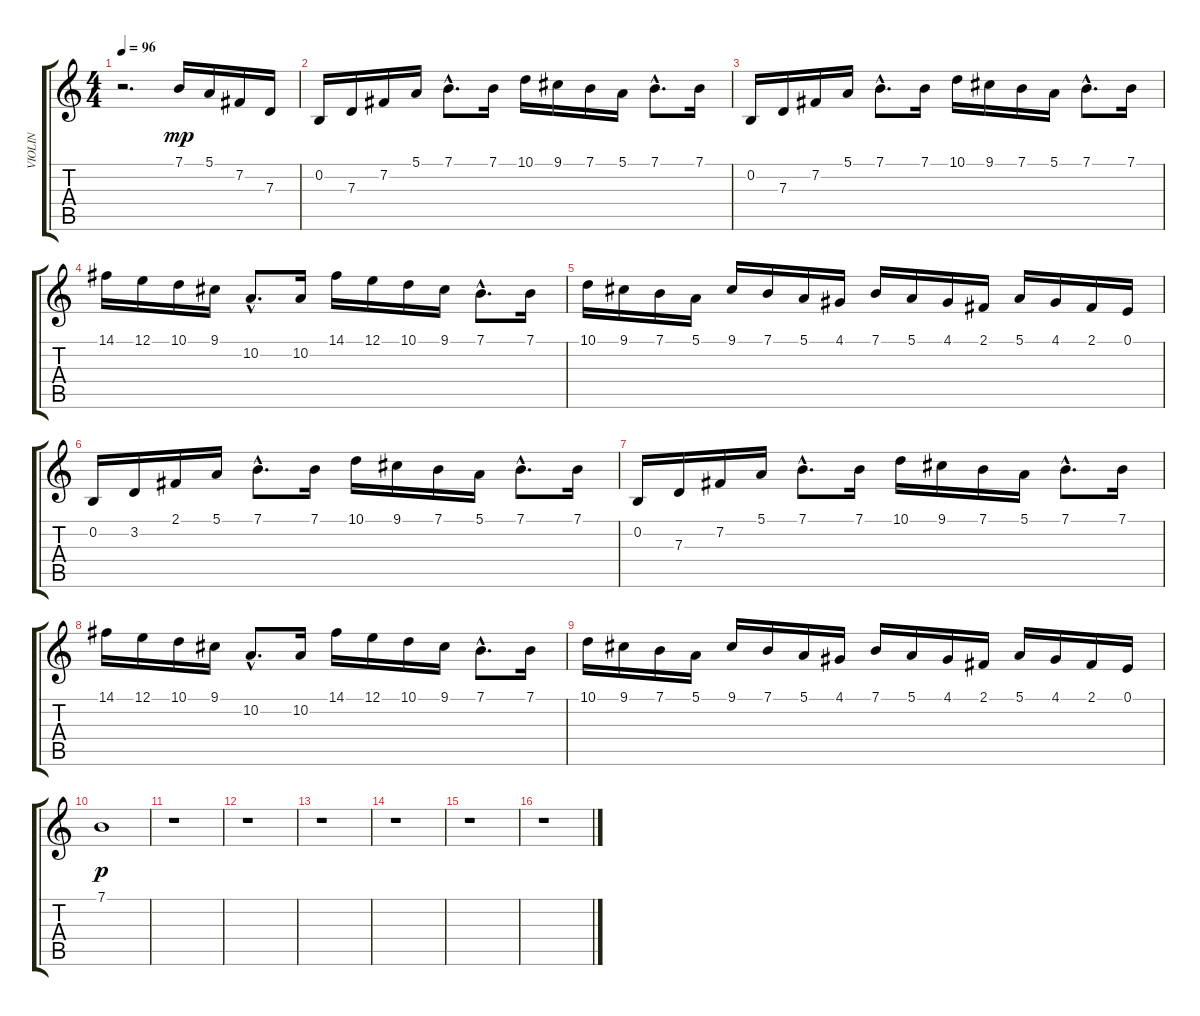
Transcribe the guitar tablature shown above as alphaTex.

\track ("VIOLIN" "VIOLIN") {instrument violin}
\staff {score tabs}
\tuning (E4 B3 G3 D3 A2 E2) {hide}
\ts (4 4)
\tempo 96
\clef g2
\ks c
r.2{d dy f} 7.1.16{dy mp} 5.1.16 7.2.16 7.3.16 |
0.2.16 7.3.16 7.2.16 5.1.16 7.1{hac}.8{d} 7.1.16 10.1.16 9.1.16 7.1.16 5.1.16 7.1{hac}.8{d} 7.1.16 |
0.2.16 7.3.16 7.2.16 5.1.16 7.1{hac}.8{d} 7.1.16 10.1.16 9.1.16 7.1.16 5.1.16 7.1{hac}.8{d} 7.1.16 |
14.1.16 12.1.16 10.1.16 9.1.16 10.2{hac}.8{d} 10.2.16 14.1.16 12.1.16 10.1.16 9.1.16 7.1{hac}.8{d} 7.1.16 |
10.1.16 9.1.16 7.1.16 5.1.16 9.1.16 7.1.16 5.1.16 4.1.16 7.1.16 5.1.16 4.1.16 2.1.16 5.1.16 4.1.16 2.1.16 0.1.16 |
0.2.16 3.2.16 2.1.16 5.1.16 7.1{hac}.8{d} 7.1.16 10.1.16 9.1.16 7.1.16 5.1.16 7.1{hac}.8{d} 7.1.16 |
0.2.16 7.3.16 7.2.16 5.1.16 7.1{hac}.8{d} 7.1.16 10.1.16 9.1.16 7.1.16 5.1.16 7.1{hac}.8{d} 7.1.16 |
14.1.16 12.1.16 10.1.16 9.1.16 10.2{hac}.8{d} 10.2.16 14.1.16 12.1.16 10.1.16 9.1.16 7.1{hac}.8{d} 7.1.16 |
10.1.16 9.1.16 7.1.16 5.1.16 9.1.16 7.1.16 5.1.16 4.1.16 7.1.16 5.1.16 4.1.16 2.1.16 5.1.16 4.1.16 2.1.16 0.1.16 |
7.1.1{dy p} |
r.1 |
r.1 |
r.1 |
r.1 |
r.1 |
r.1
